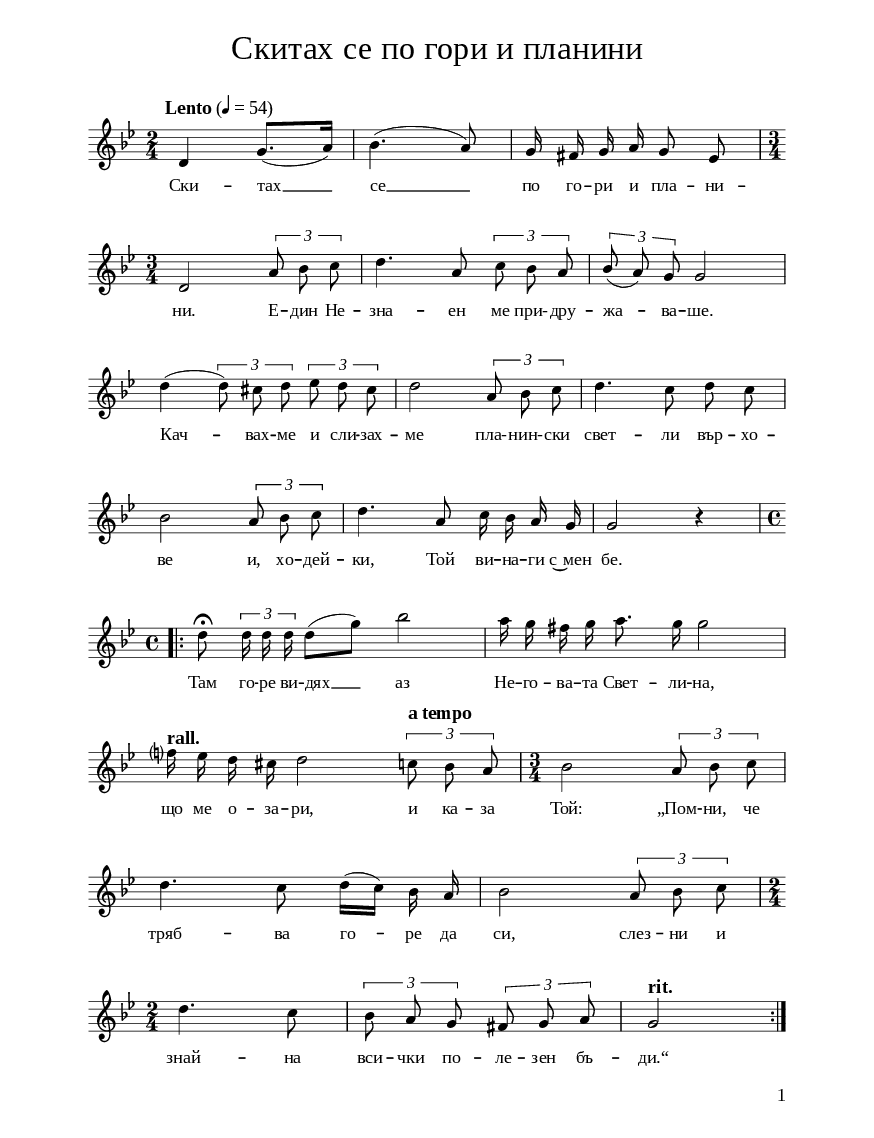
\version "2.24.3"

\include "include/globals.ily"

\bookpart {
  \label #'ref133
  \tocItem \markup "Скитах се по гори и планини – Skitah se po gori i planini"
  \include "include/bookpart-paper.ily"
  \score {
    \include "include/score-layout.ily"


    \new Voice \relative c' {
      \clef treble
      \key g \minor
      \time 2/4
      \tempoFunc "Lento" 4 "54"
      \autoBeamOff
      d4  g8. (  [a16] ) | % 2
      bes4. (  a8 ) | % 3
      g16  fis16  g16  a16  g8
      es8 \break | % 4
      \time 3/4  | % 4
      d2
      \tupletUp \times 2/3  {
        a'8   bes8  c8
      }
      | % 5
      d4.  a8
      \times 2/3  {
        c8   bes8  a8
      }
      | % 6

      \times 2/3  {
        \stemUp bes8 (   a8 )  g8
      } \stemNeutral
      g2 \break | % 7
      d'4 (
      \times 2/3  {
        d8 )   cis8  d8
      }

      \times 2/3  {
        es8   d8  cis8
      }
      | % 8
      d2
      \times 2/3  {
        a8   bes8  c8
      }
      | % 9
      d4.  c8  d8  c8 \break
      |
      bes2
      \times 2/3  {
        a8   bes8  c8
      }
      | % 11
      d4.  a8  c16  bes16
      a16  g16 | % 12
      g2 r4 \break \repeat volta 2 {
        | % 13
        \time 4/4  | % 13
        d'8 ^\fermata
        \times 2/3  {
          d16  d16  d16 ]
        }
        d8 ( [  g8 ) ]  bes2 | % 14
        a16  g16  fis16  g16
        a8.  g16  g2 \break | % 15
        \tempo "rall." f?16 es16
        d16  cis16  d2
        \times 2/3  {
          \tempo "a tempo" c8 bes8
          a8
        }
        | % 16
        \time 3/4  | % 16
        bes2
        \times 2/3  {
          a8  bes8  c8
        }
        \break | % 17
        d4.  c8  d16 ( [  c16
        ) ]  bes16  a16 | % 18
        bes2
        \times 2/3  {
          a8   bes8  c8
        } \time 2/4 \break | % 19
        d4.  c8 |
        \times 2/3  {
          bes8   a8  g8
        }
        \times 2/3  {
          fis8   g8    a8
        } |
        \tempo "rit." g2

      }
    }

    \addlyrics {
      Ски -- тах __  се __  по го -- ри
      и пла -- ни -- ни. Е -- дин Не --
      зна -- ен ме "при-" -- дру -- жа  --
      ва -- ше. Кач -- вах -- ме и сли
      -- зах -- ме "пла-" -- "нин-" -- ски свет --
      ли вър -- хо -- ве и, хо -- дей --
      ки, Той ви -- на -- ги с~мен бе.
      Там го -- ре ви -- дях __  аз Не --
      го -- ва -- та Свет -- ли -- на, що
      ме о -- за -- ри, и ка -- за Той:
      „Пом -- ни, че тряб -- ва го --
      ре да си, слез -- ни и знай -- на
      вси -- чки по -- ле -- зен бъ --
      ди.“
    }

    \header {
      title = \titleFunc "Скитах се по гори и планини" "Skitah se po gori i planini"
    }

    \midi{}

  } % score



  % include foreign translation(s) of the song


} % bookpart
